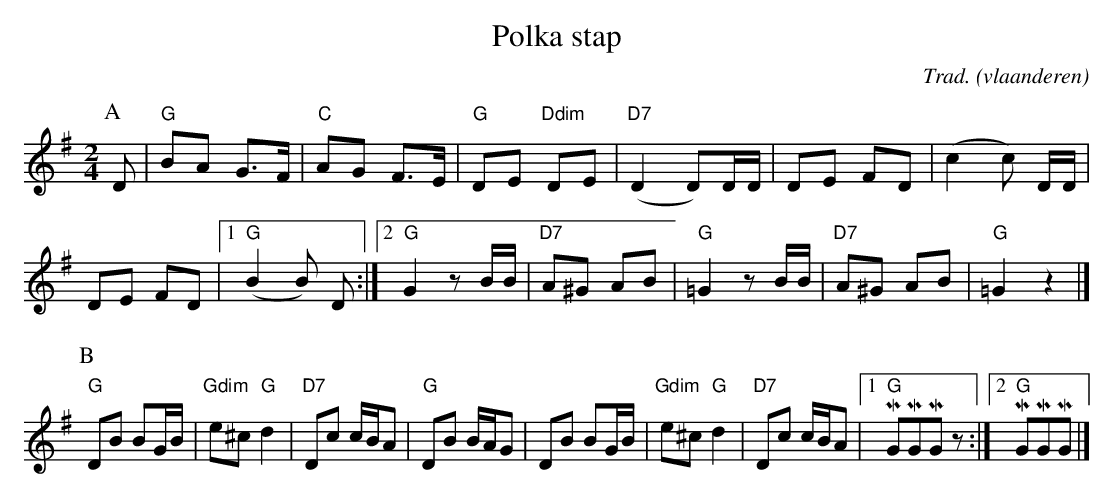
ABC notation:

X:1
T:Polka stap
O:vlaanderen
C:Trad.
L:1/8
M:2/4
K:G
P:A
D | "G"BA G>F | "C"AG F>E | "G" DE "Ddim"DE | "D7"(D2 D)D/D/ | DE FD | (c2 c) D/D/ |
DE FD |1 "G"(B2 B) D :|2"G"G2 z B/B/ | "D7"A^G AB | "G"=G2 z B/B/ | "D7"A^G AB | "G" =G2 z2 |]
P:B
"G"DB BG/B/ | "Gdim"e^c "G"d2 | "D7"Dc c/B/A | "G"DB B/A/G | DB BG/B/ | "Gdim"e^c "G"d2 | "D7"Dc c/B/A |1 "G"MGMGMG z :|2 "G"MGMGMG |]
